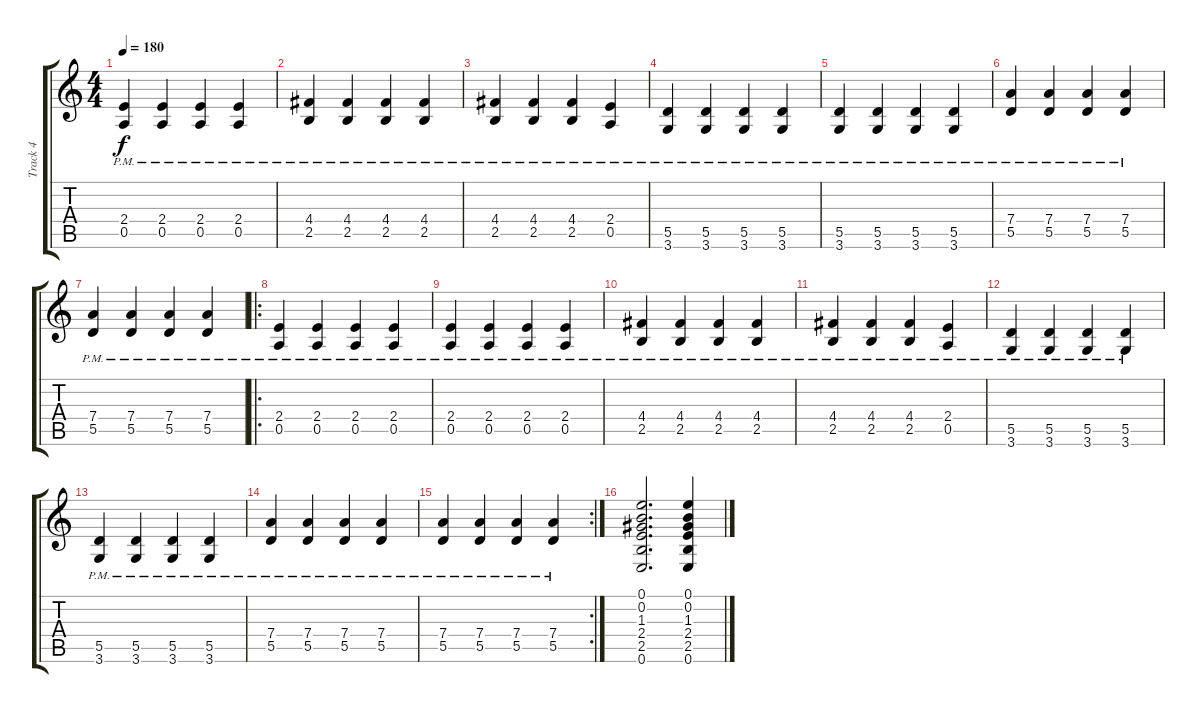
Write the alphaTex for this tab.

\track ("Track 4" "Track 4") {instrument overdrivenguitar}
\staff {score tabs}
\tuning (E4 B3 G3 D3 A2 E2) {hide}
\ts (4 4)
\tempo 180
\clef g2
\ks c
(2.4 0.5{pm}).4{dy f} (2.4 0.5{pm}).4 (2.4 0.5{pm}).4 (2.4 0.5{pm}).4 |
(4.4 2.5{pm}).4 (4.4 2.5{pm}).4 (4.4 2.5{pm}).4 (4.4 2.5{pm}).4 |
(4.4 2.5{pm}).4 (4.4 2.5{pm}).4 (4.4 2.5{pm}).4 (2.4 0.5{pm}).4 |
(5.5{pm} 3.6).4 (5.5{pm} 3.6).4 (5.5{pm} 3.6).4 (5.5{pm} 3.6).4 |
(5.5{pm} 3.6).4 (5.5{pm} 3.6).4 (5.5{pm} 3.6).4 (5.5{pm} 3.6).4 |
(7.4 5.5{pm}).4 (7.4 5.5{pm}).4 (7.4 5.5{pm}).4 (7.4 5.5{pm}).4 |
(7.4 5.5{pm}).4 (7.4 5.5{pm}).4 (7.4 5.5{pm}).4 (7.4 5.5{pm}).4 |
\ro
(2.4 0.5{pm}).4 (2.4 0.5{pm}).4 (2.4 0.5{pm}).4 (2.4 0.5{pm}).4 |
(2.4 0.5{pm}).4 (2.4 0.5{pm}).4 (2.4 0.5{pm}).4 (2.4 0.5{pm}).4 |
(4.4 2.5{pm}).4 (4.4 2.5{pm}).4 (4.4 2.5{pm}).4 (4.4 2.5{pm}).4 |
(4.4 2.5{pm}).4 (4.4 2.5{pm}).4 (4.4 2.5{pm}).4 (2.4 0.5{pm}).4 |
(5.5{pm} 3.6).4 (5.5{pm} 3.6).4 (5.5{pm} 3.6).4 (5.5{pm} 3.6).4 |
(5.5{pm} 3.6).4 (5.5{pm} 3.6).4 (5.5{pm} 3.6).4 (5.5{pm} 3.6).4 |
(7.4 5.5{pm}).4 (7.4 5.5{pm}).4 (7.4 5.5{pm}).4 (7.4 5.5{pm}).4 |
\rc 2
(7.4 5.5{pm}).4 (7.4 5.5{pm}).4 (7.4 5.5{pm}).4 (7.4 5.5{pm}).4 |
(0.1 0.2 1.3 2.4 2.5 0.6).2{d} (0.1 0.2 1.3 2.4 2.5 0.6).4
